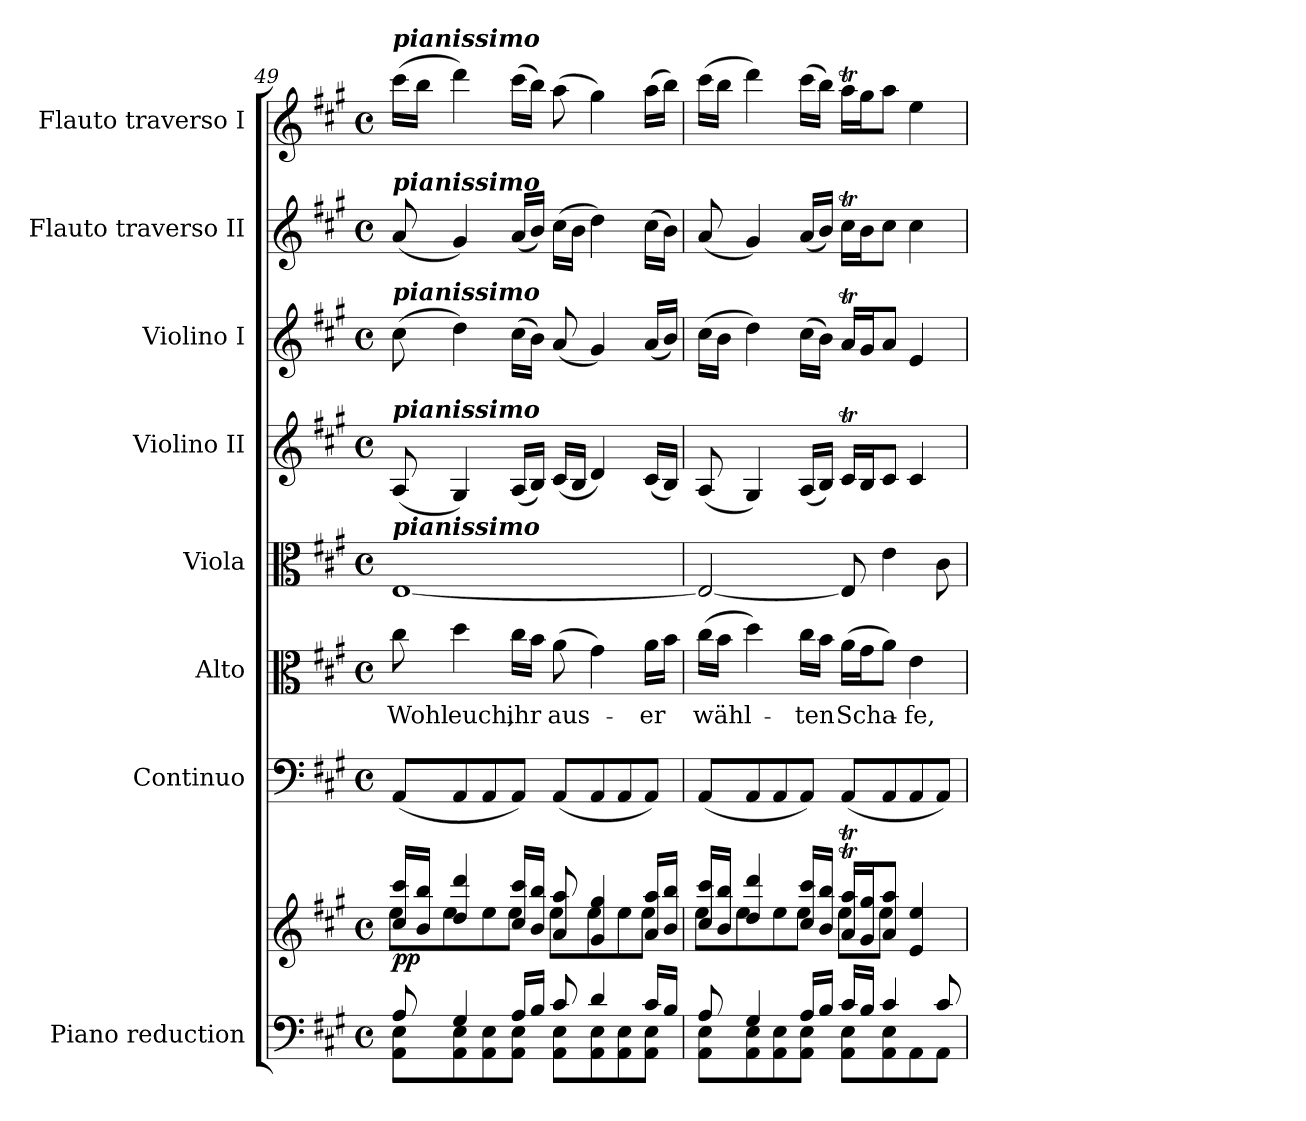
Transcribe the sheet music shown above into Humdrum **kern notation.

**kern	**kern	**dynam	**kern	**kern	**text	**kern	**kern	**kern	**kern	**kern
*part8	*part8	*part8	*part7	*part6	*part6	*part5	*part4	*part3	*part2	*part1
*staff9	*staff8	*staff8/9	*staff7	*staff6	*staff6	*staff5	*staff4	*staff3	*staff2	*staff1
*I"Piano reduction	*	*	*I"Continuo	*I"Alto	*	*I"Viola	*I"Violino II	*I"Violino I	*I"Flauto traverso II	*I"Flauto traverso I
*I'Pno	*	*	*	*	*	*I'Vla	*	*I'Vln	*I'Fl	*I'Fl
*clefF4	*clefG2	*	*clefF4	*clefC3	*	*clefC3	*clefG2	*clefG2	*clefG2	*clefG2
*k[f#c#g#]	*k[f#c#g#]	*	*k[f#c#g#]	*k[f#c#g#]	*	*k[f#c#g#]	*k[f#c#g#]	*k[f#c#g#]	*k[f#c#g#]	*k[f#c#g#]
*A:	*A:	*	*A:	*A:	*	*A:	*A:	*A:	*A:	*A:
*M4/4	*M4/4	*	*M4/4	*M4/4	*	*M4/4	*M4/4	*M4/4	*M4/4	*M4/4
*met(c)	*met(c)	*	*met(c)	*met(c)	*	*met(c)	*met(c)	*met(c)	*met(c)	*met(c)
=49	=49	=49	=49	=49	=49	=49	=49	=49	=49	=49
*^	*^	*	*	*	*	*	*	*	*	*
!	!	!	!	!	!	!	!	!	!	!	!	!LO:TX:a:Bi:t=pianissimo
!	!	!	!	!	!	!	!	!	!	!	!LO:TX:a:Bi:t=pianissimo	!
!	!	!	!	!	!	!	!	!	!	!LO:TX:a:Bi:t=pianissimo	!	!
!	!	!	!	!	!	!	!	!	!LO:TX:a:Bi:t=pianissimo	!	!	!
!	!	!	!	!	!	!	!	!LO:TX:a:Bi:t=pianissimo	!	!	!	!
!	!	!	!	!LO:DY:b	!	!	!LO:LY:b	!	!	!	!	!
8A/	8AA\ 8E\L	16cc#/ 16ccc#/LL	8ee\L	pp	(8AA/L	8cc#\	Wohl	[1E	(8A/	(8cc#\	(8a/	(16ccc#\LL
.	.	16b/ 16bb/JJ	.	.	.	.	.	.	.	.	.	16bb\JJ
!	!	!	!	!	!	!	!LO:LY:b	!	!	!	!	!
4G#/	8AA\ 8E\	4dd/ 4ddd/	8ee\	.	8AA/	4dd\	euch,	.	4G#/)	4dd\)	4g#/)	4ddd\)
.	8AA\ 8E\	.	8ee\	.	8AA/	.	.	.	.	.	.	.
!	!	!	!	!	!	!	!LO:LY:b	!	!	!	!	!
16A/LL	8AA\ 8E\J	16cc#/ 16ccc#/LL	8ee\J	.	8AA/J)	16cc#\LL	ihr	.	(16A/LL	(16cc#\LL	(16a/LL	(16ccc#\LL
16B/JJ	.	16b/ 16bb/JJ	.	.	.	16b\JJ	.	.	16B/JJ)	16b\JJ)	16b/JJ)	16bb\JJ)
!	!	!	!	!	!	!	!LO:LY:b	!	!	!	!	!
8c#/	8AA\ 8E\L	8a/ 8aa/	8ee\L	.	(8AA/L	(8a\	aus-	.	(16c#/LL	(8a/	(16cc#\LL	(8aa\
.	.	.	.	.	.	.	.	.	16B/JJ	.	16b\JJ	.
4d/	8AA\ 8E\	4g#/ 4gg#/	8ee\	.	8AA/	4g#\)	.	.	4d/)	4g#/)	4dd\)	4gg#\)
.	8AA\ 8E\	.	8ee\	.	8AA/	.	.	.	.	.	.	.
!	!	!	!	!	!	!	!LO:LY:b	!	!	!	!	!
16c#/LL	8AA\ 8E\J	16a/ 16aa/LL	8ee\J	.	8AA/J)	16a\LL	-er	.	(16c#/LL	(16a/LL	(16cc#\LL	(16aa\LL
16B/JJ	.	16b/ 16bb/JJ	.	.	.	16b\JJ	.	.	16B/JJ)	16b/JJ)	16b\JJ)	16bb\JJ)
!!LO:PB:g=z
=50	=50	=50	=50	=50	=50	=50	=50	=50	=50	=50	=50	=50
!	!	!	!	!	!	!	!LO:LY:b	!	!	!	!	!
8A/	8AA\ 8E\L	16cc#/ 16ccc#/LL	8ee\L	.	(8AA/L	(16cc#\LL	wähl-	2E/_	(8A/	(16cc#\LL	(8a/	(16ccc#\LL
.	.	16b/ 16bb/JJ	.	.	.	16b\JJ	.	.	.	16b\JJ	.	16bb\JJ
4G#/	8AA\ 8E\	4dd/ 4ddd/	8ee\	.	8AA/	4dd\)	.	.	4G#/)	4dd\)	4g#/)	4ddd\)
.	8AA\ 8E\	.	8ee\	.	8AA/	.	.	.	.	.	.	.
!	!	!	!	!	!	!	!LO:LY:b	!	!	!	!	!
16A/LL	8AA\ 8E\J	16cc#/ 16ccc#/LL	8ee\J	.	8AA/J)	16cc#\LL	ten	.	(16A/LL	(16cc#\LL	(16a/LL	(16ccc#\LL
16B/JJ	.	16b/ 16bb/JJ	.	.	.	16b\JJ	.	.	16B/JJ)	16b\JJ)	16b/JJ)	16bb\JJ)
!	!	!	!	!	!	!	!LO:LY:b	!	!	!	!	!
16c#/LL	8AA\ 8E\L	16a/T 16aa/TLL	8ee\L	.	(8AA/L	(16a\LL	Scha-	8E/]	16c#t/LL	16aT/LL	16cc#t\LL	16aaT\LL
16B/JJ	.	16g#/ 16gg#/J	.	.	.	16g#\J	.	.	16B/J	16g#/J	16b\J	16gg#\J
4c#/	8AA\ 8E\	8a/ 8aa/J	8ee\J	.	8AA/	8a\J)	.	4e\	8c#/J	8a/J	8cc#\J	8aa\J
!	!	!	!	!	!	!	!LO:LY:b	!	!	!	!	!
.	8AA\	4e/ 4ee/	4ryy	.	8AA/	4e\	-fe,	.	4c#/	4e/	4cc#\	4ee\
8c#/	8AA\J	.	.	.	8AA/J)	.	.	8c#\	.	.	.	.
*v	*v	*	*	*	*	*	*	*	*	*	*	*
*	*v	*v	*	*	*	*	*	*	*	*	*
=	=	=	=	=	=	=	=	=	=	=
*-	*-	*-	*-	*-	*-	*-	*-	*-	*-	*-
